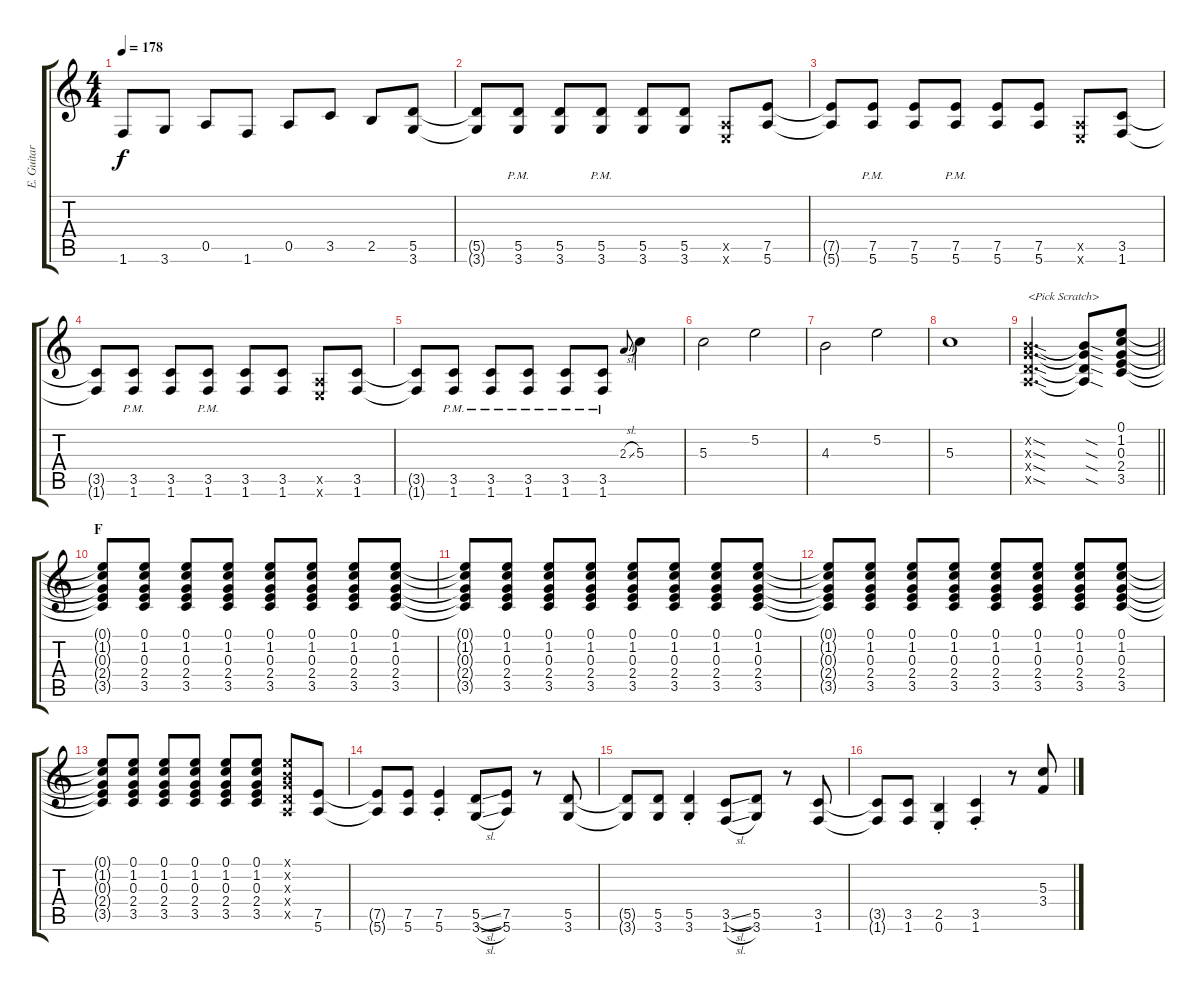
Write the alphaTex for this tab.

\track ("E. Guitar I" "E. Guitar ") {instrument overdrivenguitar}
\staff {score tabs}
\tuning (E4 B3 G3 D3 A2 E2) {hide}
\ts (4 4)
\tempo 178
\clef g2
\ks c
1.6{t}.8{dy f} 3.6.8 0.5.8 1.6.8 0.5.8 3.5.8 2.5.8 (5.5 3.6).8 |
(5.5{t} 3.6{t}).8 (5.5{pm} 3.6{pm}).8 (5.5 3.6).8 (5.5{pm} 3.6{pm}).8 (5.5 3.6).8 (5.5 3.6).8 (0.5{x} 0.6{x}).8 (7.5 5.6).8 |
(7.5{t} 5.6{t}).8 (7.5{pm} 5.6{pm}).8 (7.5 5.6).8 (7.5{pm} 5.6{pm}).8 (7.5 5.6).8 (7.5 5.6).8 (0.5{x} 0.6{x}).8 (3.5 1.6).8 |
(3.5{t} 1.6{t}).8 (3.5{pm} 1.6{pm}).8 (3.5 1.6).8 (3.5{pm} 1.6{pm}).8 (3.5 1.6).8 (3.5 1.6).8 (0.5{x} 0.6{x}).8 (3.5 1.6).8 |
(3.5{t} 1.6{t}).8 (3.5{pm} 1.6{pm}).8 (3.5{pm} 1.6{pm}).8 (3.5{pm} 1.6{pm}).8 (3.5{pm} 1.6{pm}).8 (3.5{pm} 1.6{pm}).8 2.3{sl}.8{gr onbeat} 5.3.4 |
5.3.2 5.2.2 |
4.3.2 5.2.2 |
5.3.1 |
\barLineRight lightlight
(0.2{sod x} 0.3{sod x} 0.4{sod x} 0.5{sod x}).2{d txt "<Pick Scratch>"} (0.2{sod t} 0.3{sod t} 0.4{sod t} 0.5{sod t}).8 (0.1 1.2 0.3 2.4 3.5).8 |
\section ("" "F")
(0.1{t} 1.2{t} 0.3{t} 2.4{t} 3.5{t}).8 (0.1 1.2 0.3 2.4 3.5).8 (0.1 1.2 0.3 2.4 3.5).8 (0.1 1.2 0.3 2.4 3.5).8 (0.1 1.2 0.3 2.4 3.5).8 (0.1 1.2 0.3 2.4 3.5).8 (0.1 1.2 0.3 2.4 3.5).8 (0.1 1.2 0.3 2.4 3.5).8 |
(0.1{t} 1.2{t} 0.3{t} 2.4{t} 3.5{t}).8 (0.1 1.2 0.3 2.4 3.5).8 (0.1 1.2 0.3 2.4 3.5).8 (0.1 1.2 0.3 2.4 3.5).8 (0.1 1.2 0.3 2.4 3.5).8 (0.1 1.2 0.3 2.4 3.5).8 (0.1 1.2 0.3 2.4 3.5).8 (0.1 1.2 0.3 2.4 3.5).8 |
(0.1{t} 1.2{t} 0.3{t} 2.4{t} 3.5{t}).8 (0.1 1.2 0.3 2.4 3.5).8 (0.1 1.2 0.3 2.4 3.5).8 (0.1 1.2 0.3 2.4 3.5).8 (0.1 1.2 0.3 2.4 3.5).8 (0.1 1.2 0.3 2.4 3.5).8 (0.1 1.2 0.3 2.4 3.5).8 (0.1 1.2 0.3 2.4 3.5).8 |
(0.1{t} 1.2{t} 0.3{t} 2.4{t} 3.5{t}).8 (0.1 1.2 0.3 2.4 3.5).8 (0.1 1.2 0.3 2.4 3.5).8 (0.1 1.2 0.3 2.4 3.5).8 (0.1 1.2 0.3 2.4 3.5).8 (0.1 1.2 0.3 2.4 3.5).8 (0.1{x} 0.2{x} 0.3{x} 0.4{x} 0.5{x}).8 (7.5 5.6).8 |
(7.5{t} 5.6{t}).8 (7.5 5.6).8 (7.5{st} 5.6{st}).4 (5.5{sl} 3.6{sl}).8 (7.5 5.6).8 r.8 (5.5 3.6).8 |
(5.5{t} 3.6{t}).8 (5.5 3.6).8 (5.5{st} 3.6{st}).4 (3.5{sl} 1.6{sl}).8 (5.5 3.6).8 r.8 (3.5 1.6).8 |
(3.5{t} 1.6{t}).8 (3.5 1.6).8 (2.5{st} 0.6{st}).4 (3.5{st} 1.6{st}).4 r.8 (5.3 3.4).8
